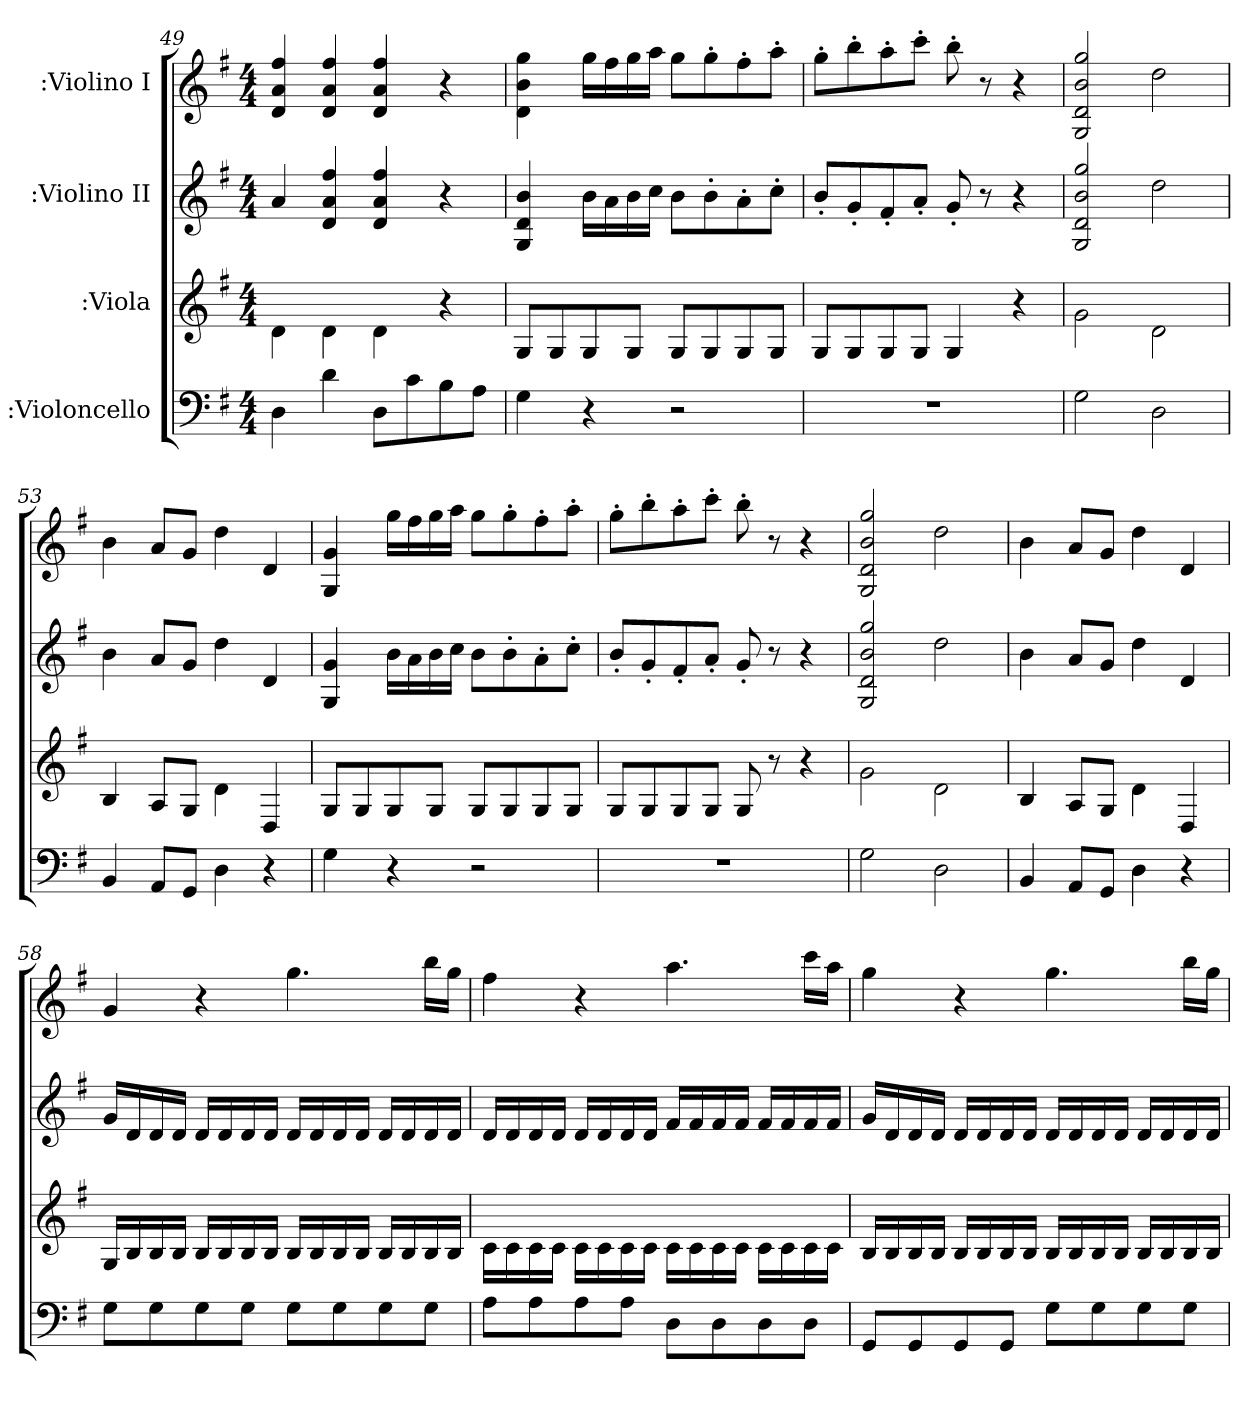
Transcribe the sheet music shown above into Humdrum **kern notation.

**kern	**kern	**kern	**kern
*part4	*part3	*part2	*part1
*staff4	*staff3	*staff2	*staff1
*I":Violoncello	*I":Viola	*I":Violino II	*I":Violino I
*clefF4	*	*clefG2	*clefG2
*k[f#]	*k[f#]	*k[f#]	*k[f#]
*G:	*G:	*G:	*G:
*M4/4	*M4/4	*M4/4	*M4/4
=49	=49	=49	=49
4D\	4d\	4a/	4ff#/ 4a/ 4d/
4d\	4d\	4ff#/ 4a/ 4d/	4ff#/ 4a/ 4d/
8D\L	4d\	4ff#/ 4a/ 4d/	4ff#/ 4a/ 4d/
8c\	.	.	.
8B\	4r	4r	4r
8A\J	.	.	.
=50	=50	=50	=50
4G\	8G/L	4b/ 4d/ 4G/	4gg\ 4b\ 4d\
.	8G/	.	.
4r	8G/	16b\LL	16gg\LL
.	.	16a\	16ff#\
.	8G/J	16b\	16gg\
.	.	16cc\JJ	16aa\JJ
2r	8G/L	8b\L	8gg\L
.	8G/	8b'>\	8gg'>\
.	8G/	8a'>\	8ff#'>\
.	8G/J	8cc'>\J	8aa'>\J
=51	=51	=51	=51
1r	8G/L	8b'>/L	8gg'>\L
.	8G/	8g'>/	8bb'>\
.	8G/	8f#'>/	8aa'>\
.	8G/J	8a'>/J	8ccc'>\J
.	4G/	8g'>/	8bb'>\
.	.	8r	8r
.	4r	4r	4r
=52	=52	=52	=52
2G\	2g\	2gg/ 2b/ 2d/ 2G/	2gg/ 2b/ 2d/ 2G/
2D\	2d\	2dd\	2dd\
=53	=53	=53	=53
4BB/	4B/	4b\	4b\
8AA/L	8A/L	8a/L	8a/L
8GG/J	8G/J	8g/J	8g/J
4D\	4d\	4dd\	4dd\
4r	4D/	4d/	4d/
=54	=54	=54	=54
4G\	8G/L	4g/ 4G/	4g/ 4G/
.	8G/	.	.
4r	8G/	16b\LL	16gg\LL
.	.	16a\	16ff#\
.	8G/J	16b\	16gg\
.	.	16cc\JJ	16aa\JJ
2r	8G/L	8b\L	8gg\L
.	8G/	8b'>\	8gg'>\
.	8G/	8a'>\	8ff#'>\
.	8G/J	8cc'>\J	8aa'>\J
=55	=55	=55	=55
1r	8G/L	8b'>/L	8gg'>\L
.	8G/	8g'>/	8bb'>\
.	8G/	8f#'>/	8aa'>\
.	8G/J	8a'>/J	8ccc'>\J
.	8G/	8g'>/	8bb'>\
.	8r	8r	8r
.	4r	4r	4r
=56	=56	=56	=56
2G\	2g\	2gg/ 2b/ 2d/ 2G/	2gg/ 2b/ 2d/ 2G/
2D\	2d\	2dd\	2dd\
=57	=57	=57	=57
4BB/	4B/	4b\	4b\
8AA/L	8A/L	8a/L	8a/L
8GG/J	8G/J	8g/J	8g/J
4D\	4d\	4dd\	4dd\
4r	4D/	4d/	4d/
=58	=58	=58	=58
8G\L	16G/LL	16g/LL	4g/
.	16B/	16d/	.
8G\	16B/	16d/	.
.	16B/JJ	16d/JJ	.
8G\	16B/LL	16d/LL	4r
.	16B/	16d/	.
8G\J	16B/	16d/	.
.	16B/JJ	16d/JJ	.
8G\L	16B/LL	16d/LL	4.gg\
.	16B/	16d/	.
8G\	16B/	16d/	.
.	16B/JJ	16d/JJ	.
8G\	16B/LL	16d/LL	.
.	16B/	16d/	.
8G\J	16B/	16d/	16bb\LL
.	16B/JJ	16d/JJ	16gg\JJ
=59	=59	=59	=59
8A\L	16c\LL	16d/LL	4ff#\
.	16c\	16d/	.
8A\	16c\	16d/	.
.	16c\JJ	16d/JJ	.
8A\	16c\LL	16d/LL	4r
.	16c\	16d/	.
8A\J	16c\	16d/	.
.	16c\JJ	16d/JJ	.
8D\L	16c\LL	16f#/LL	4.aa\
.	16c\	16f#/	.
8D\	16c\	16f#/	.
.	16c\JJ	16f#/JJ	.
8D\	16c\LL	16f#/LL	.
.	16c\	16f#/	.
8D\J	16c\	16f#/	16ccc\LL
.	16c\JJ	16f#/JJ	16aa\JJ
=60	=60	=60	=60
8GG/L	16B/LL	16g/LL	4gg\
.	16B/	16d/	.
8GG/	16B/	16d/	.
.	16B/JJ	16d/JJ	.
8GG/	16B/LL	16d/LL	4r
.	16B/	16d/	.
8GG/J	16B/	16d/	.
.	16B/JJ	16d/JJ	.
8G\L	16B/LL	16d/LL	4.gg\
.	16B/	16d/	.
8G\	16B/	16d/	.
.	16B/JJ	16d/JJ	.
8G\	16B/LL	16d/LL	.
.	16B/	16d/	.
8G\J	16B/	16d/	16bb\LL
.	16B/JJ	16d/JJ	16gg\JJ
=	=	=	=
*-	*-	*-	*-
